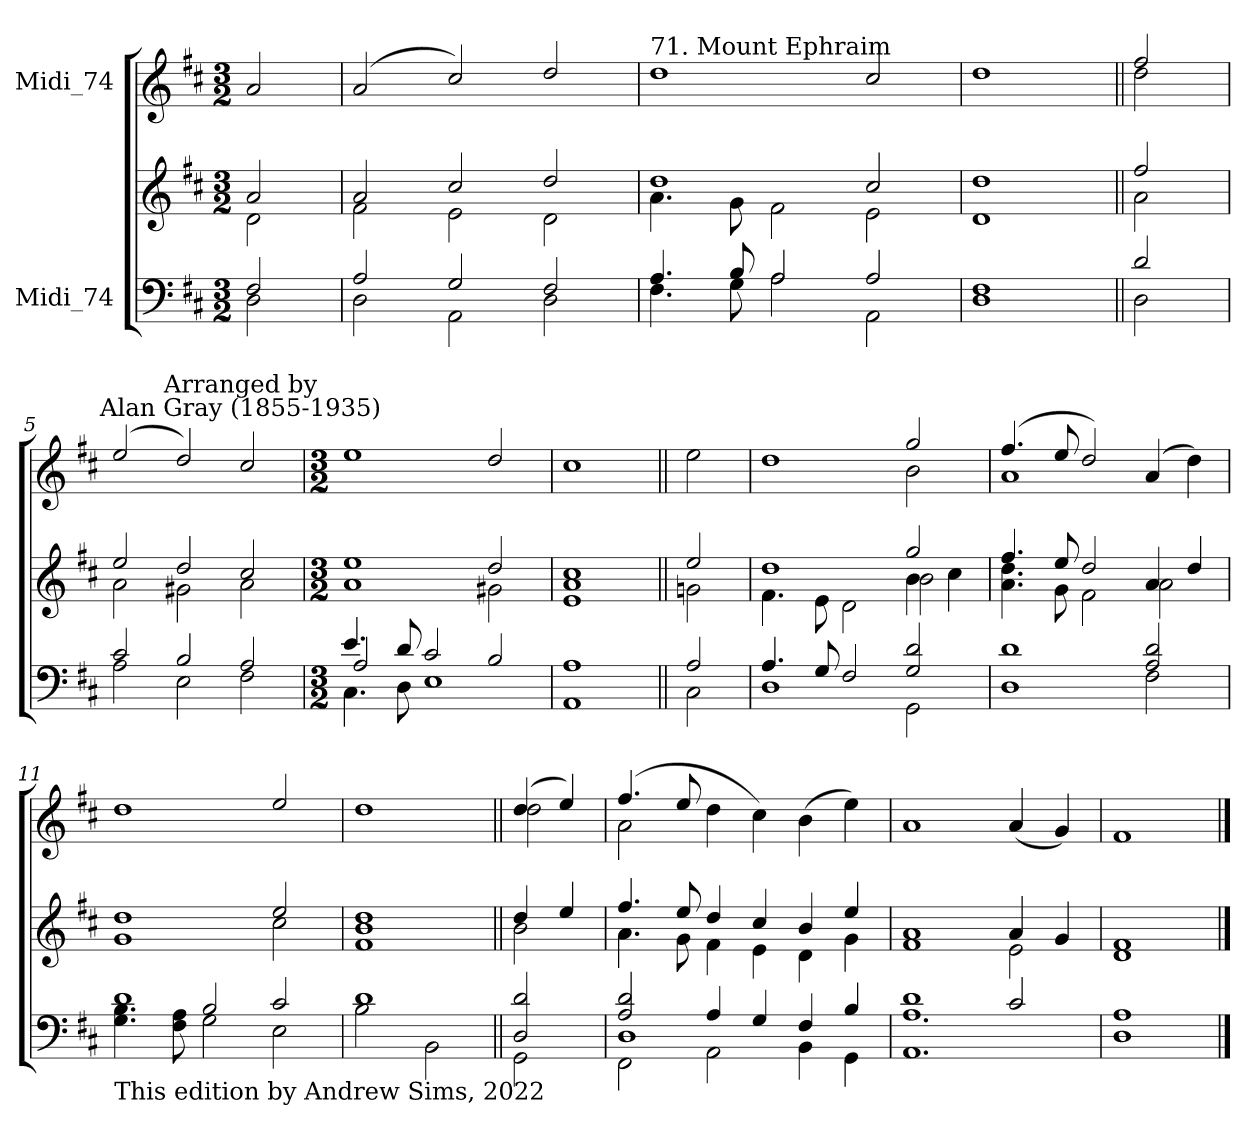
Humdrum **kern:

**kern	**kern	**kern
*part2	*part2	*part1
*staff3	*staff2	*staff1
*I"Midi_74	*	*I"Midi_74
*clefF4	*clefG2	*clefG2
*k[f#c#]	*k[f#c#]	*k[f#c#]
*D:	*D:	*D:
*M3/2	*M3/2	*M3/2
=	=	=
*^	*^	*^
*	*^	*	*^	*	*
2F#/	2ryy	2D\	2a/	2ryy	2d\	2a	2ryy
=1	=1	=1	=1	=1	=1	=1	=1
2A/	1.ryy	2D\	2a/	1.ryy	2f#\	(>2a	1.ryy
2G/	.	2AA\	2cc#/	.	2e\	2cc#)	.
2F#/	.	2D\	2dd/	.	2d\	2dd	.
=2	=2	=2	=2	=2	=2	=2	=2
!	!	!	!	!	!	!LO:TX:a:t=71. Mount Ephraim	!
4.A/	1.ryy	4.F#\	1dd/	1.ryy	4.a\	1dd	1.ryy
8B/	.	8G\	.	.	8g\	.	.
2A/	.	2A\	.	.	2f#\	.	.
2A/	.	2AA\	2cc#/	.	2e\	2cc#	.
=3	=3	=3	=3	=3	=3	=3	=3
1F#/	1ryy	1D\	1dd/	1ryy	1d\	1dd	1ryy
=4||	=4||	=4||	=4||	=4||	=4||	=4||	=4||
2d/	2ryy	2D\	2ff#/	2ryy	2a\	2ff#	2dd\
=5	=5	=5	=5	=5	=5	=5	=5
2c#/	1.ryy	2A\	2ee/	1.ryy	2a\	(>2ee	1.ryy
2B/	.	2E\	2dd/	.	2g#X\	2dd)	.
!	!	!	!	!	!	!LO:TX:a:cj:t=Arranged by\nAlan Gray (1855-1935)	!
2A/	.	2F#\	2cc#/	.	2a\	2cc#	.
!!LO:LB:g=z	!!
=6	=6	=6	=6	=6	=6	=6	=6
*M3/2	*	*	*M3/2	*	*	*M3/2	*
4.e/	2A/	4.C#\	1ee/	1.ryy	1a\	1ee	1.ryy
8d/	.	8D\	.	.	.	.	.
2c#/	1ryy	1E\	.	.	.	.	.
2B/	.	.	2dd/	.	2g#X\	2dd	.
=7	=7	=7	=7	=7	=7	=7	=7
1A/	1ryy	1AA\	1cc#/	1ryy	1e\ 1a\	1cc#	1ryy
=8||	=8||	=8||	=8||	=8||	=8||	=8||	=8||
2A/	2ryy	2C#\	2ee/	2ryy	2gn\	2ee	2ryy
=9	=9	=9	=9	=9	=9	=9	=9
4.A/	1.ryy	1D\	1dd/	1ryy	4.f#\	1dd	1ryy
8G/	.	.	.	.	8e\	.	.
2F#/	.	.	.	.	2d\	.	.
2G/ 2d/	.	2GG\	2gg/	4b\	2b\	2gg	2b\
.	.	.	.	4cc#\	.	.	.
=10	=10	=10	=10	=10	=10	=10	=10
1d/	1.ryy	1D\	4.ff#/	1.ryy	4.a\ 4.dd\	(>4.ff#	1a\
.	.	.	8ee/	.	8g\	8ee	.
.	.	.	2dd/	.	2f#\	2dd)	.
2A/ 2d/	.	2F#\	4a/	.	2a\	(>4a	2ryy
.	.	.	4dd/	.	.	4dd)	.
!!LO:LB:g=z	!!
=11	=11	=11	=11	=11	=11	=11	=11
!LO:TX:b:t=This edition by Andrew Sims, 2022	!	!	!	!	!	!	!
1d/	2ryy	4.G\ 4.B\	1dd/	1.ryy	1g\	1dd	1.ryy
.	.	8F#\ 8A\	.	.	.	.	.
.	2B/	2G\	.	.	.	.	.
2c#/	2ryy	2E\	2ee/	.	2cc#\	2ee	.
=12	=12	=12	=12	=12	=12	=12	=12
1d/	1ryy	2B\	1dd/	1ryy	1f#\ 1b\	1dd	1ryy
.	.	2BB\	.	.	.	.	.
=13||	=13||	=13||	=13||	=13||	=13||	=13||	=13||
2D/ 2d/	2ryy	2GG\	4dd/	2ryy	2b\	(>4dd	2dd\
.	.	.	4ee/	.	.	4ee)	.
=14	=14	=14	=14	=14	=14	=14	=14
2A/ 2d/	1D\	2FF#\	4.ff#/	1ryy	4.a\	(>4.ff#	2a\
.	.	.	8ee/	.	8g\	8ee	.
4A/	.	2AA\	4dd/	.	4f#\	4dd	1ryy
4G/	.	.	4cc#/	.	4e\	4cc#)	.
4F#/	2ryy	4BB\	4b/	4ryy	4d\	(>4b	.
4B/	.	4GG\	4ee/	4ryy	4g\	4ee)	.
=15	=15	=15	=15	=15	=15	=15	=15
1d/	1ryy	1.AA\ 1.A\	1a/	1ryy	1f#\	1a	1ryy
2c#/	4ryy	.	4a/	4ryy	2e\	(<4a	4ryy
.	4ryy	.	4g/	4ryy	.	4g)	4ryy
=16	=16	=16	=16	=16	=16	=16	=16
1A/	1ryy	1D\	1f#/	1ryy	1d\	1f#	1ryy
*v	*v	*v	*	*	*	*v	*v
*	*v	*v	*v	*
==	==	==
*-	*-	*-
